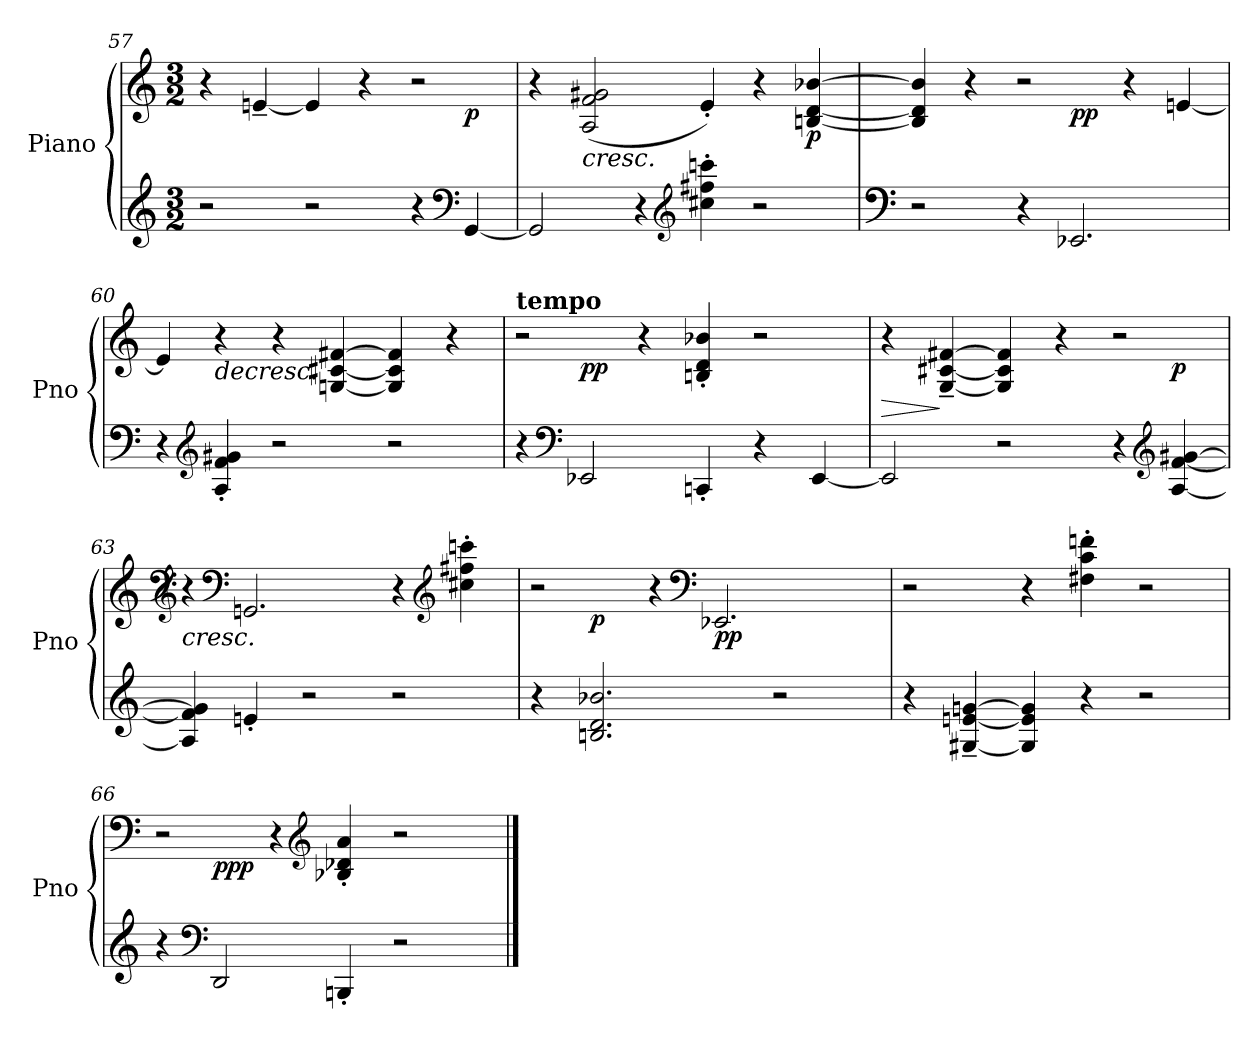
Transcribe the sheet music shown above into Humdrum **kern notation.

**kern	**kern	**dynam
*part1	*part1	*part1
*staff2	*staff1	*staff1/2
*I"Piano	*	*
*I'Pno	*	*
*clefG2	*clefG2	*
*k[]	*k[]	*
*M3/2	*M3/2	*
=57	=57	=57
*	*^	*
2r	4r	1ryy	.
.	[4eni~/	.	.
2r	4e/]	.	.
.	4r	.	.
4r	2r	4ryy	.
*clefF4	*	*	*
!	!	!	!LO:DY:b
[4GG/	.	4ryy	p
*	*v	*v	*
!!LO:LB:g=z
=58	=58	=58
2GG/]	4r	.
!	!	!LO:HP:b
.	(<2A/ 2f/ 2g#X/	<
4r	.	.
*clefG2	*	*
4cc#X\' 4ff#X\' 4cccn\'	4e'/)	.
2r	4r	.
!	!	!LO:DY:b
.	[4Bn/ [4d/ [4b-X/	p
=59	=59	=59
*clefF4	*	*
*	*^	*
2r	4B/] 4d/] 4b-/]	2.ryy	.
.	4r	.	.
4r	2r	.	.
!	!	!	!LO:DY:b
2.EE-X/	.	2.ryy	pp
.	4r	.	.
.	[4eni/	.	.
*	*v	*v	*
=60	=60	=60
*	*MM118	*
*	*^	*
!	!LO:TX:a:B:t=.125	!	!
!	!LO:TX:a:B:t=rit.	!	!
*	*v	*v	*
4r	4e/]	.
*clefG2	*	*
!	!	!LO:HP:b
4A/' 4f/' 4g#X/'	4r	>
2r	4r	.
.	[4Gni/ [4c#X/ [4f#X/	[
2r	4G/] 4c#/] 4f#/]	.
.	4r	.
=61	=61	=61
*	*MM120	*
*	*^	*
!	!LO:TX:a:B:t=tempo	!	!
4r	2r	4ryy	.
*clefF4	*	*	*
!	!	!	!LO:DY:b
2EE-X/	.	1ryy	pp
.	4r	.	.
4CCni'/	4Bn/' 4d/' 4b-X/'	.	.
4r	2r	.	.
[4EE-/	.	4ryy	.
!!LO:PB:g=z	!!
=62	=62	=62	=62
!	!	!	!LO:HP:b
2EE-/]	4r	1ryy	>
.	[4G/~ [4c#X/~ [4f#X/~	.	]
2r	4G/] 4c#/] 4f#/]	.	.
.	4r	.	.
4r	2r	4ryy	.
*clefG2	*	*	*
!	!	!	!LO:DY:b
[4A/ [4f/ [4g#X/	.	4ryy	p
=63	=63	=63	=63
!	!	!	!LO:HP:b
*	*v	*v	*
4A/] 4f/] 4g#/]	4r	<
*	*clefF4	*
4eni'/	2.GGni/	]
2r	.	.
2r	4r	.
*	*clefG2	*
.	4cc#X\' 4ff#X\' 4cccn\'	.
=64	=64	=64
*	*^	*
4r	2r	4ryy	.
!	!	!	!LO:DY:b
2.Bn/ 2.d/ 2.b-X/	.	1ryy	p
.	4r	.	.
*	*clefF4	*	*
!	!	!	!LO:DY:b
.	2.EE-X/	.	pp
2r	.	.	.
.	.	4ryy	.
*	*v	*v	*
=65	=65	=65
*	*MM118	*
*	*^	*
!	!LO:TX:a:B:t=.125	!	!
!	!LO:TX:a:B:t=rit.	!	!
*	*v	*v	*
4r	2r	.
[4G#X/~ [4eni/~ [4gn/~	.	.
4G#/] 4e/] 4g/]	4r	.
4r	4F#X\' 4c\' 4fn\'	[
2r	2r	.
!!LO:LB:g=z
=66	=66	=66
*	*^	*
4r	2r	4ryy	.
*clefF4	*	*	*
!	!	!	!LO:DY:b
2DD/	.	1ryy	ppp
.	4r	.	.
*	*clefG2	*	*
4BBBn'/	4B-X/' 4d-X/' 4a/'	.	.
2r	2r	.	.
.	.	4ryy	.
*	*v	*v	*
==	==	==
*-	*-	*-
